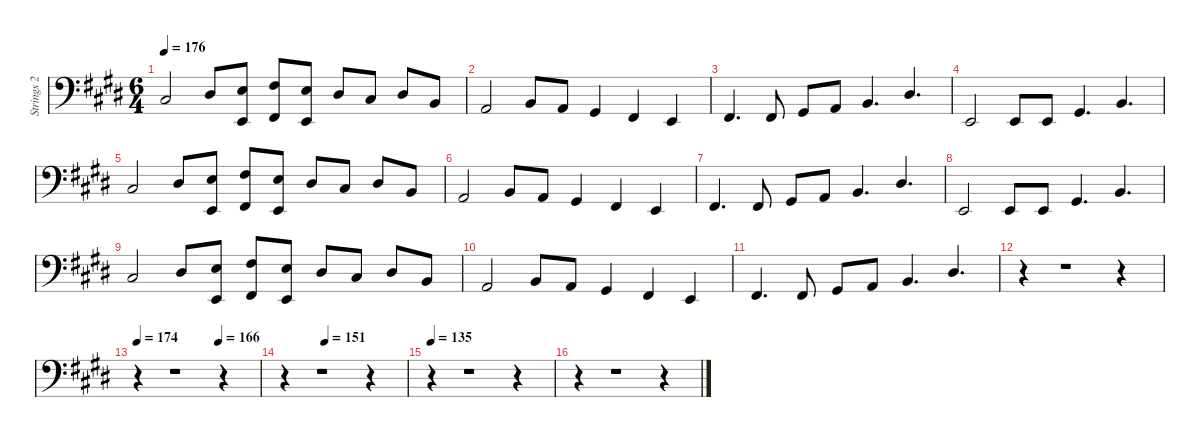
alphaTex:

\defaultSystemsLayout 4
\hideDynamics
\bracketExtendMode nobrackets
\firstSystemTrackNameMode fullname
\otherSystemsTrackNameMode fullname
\otherSystemsTrackNameOrientation horizontal
\track ("Strings 2" "vln.") {mute instrument stringensemble1}
\staff {score}
\tuning (E4 B3 G3 D3 A2 C2)
\ts (6 4)
\tempo 176
\clef f4
\ks e
13.6{acc #}.2{dy mf beam Up} 15.6{acc #}.8{beam Up} (7.5{acc forcenatural} 4.6{acc forcenatural}).8{beam Up} (4.4{acc #} 6.6{acc #}).8{beam Up} (7.5{acc forcenatural} 4.6{acc forcenatural}).8{beam Up} 15.6{acc #}.8{beam Up} 13.6{acc #}.8{beam Up} 15.6{acc #}.8{beam Up} 11.6{acc forcenatural}.8{beam Up} |
9.6{acc forcenatural}.2{beam Up} 11.6{acc forcenatural}.8{beam Up} 0.5{acc forcenatural}.8{beam Up} 8.6{acc #}.4{beam Up} 6.6{acc #}.4{beam Up} 4.6{acc forcenatural}.4{beam Up} |
6.6{acc #}.4{d beam Up} 6.6{acc #}.8{beam Up} 8.6{acc #}.8{beam Up} 0.5{acc forcenatural}.8{beam Up} 11.6{acc forcenatural}.4{d beam Up} 15.6{acc #}.4{d beam Up} |
4.6{acc forcenatural}.2{beam Up} 4.6{acc forcenatural}.8{beam Up} 4.6{acc forcenatural}.8{beam Up} 8.6{acc #}.4{d beam Up} 11.6{acc forcenatural}.4{d beam Up} |
13.6{acc #}.2{beam Up} 15.6{acc #}.8{beam Up} (7.5{acc forcenatural} 4.6{acc forcenatural}).8{beam Up} (4.4{acc #} 6.6{acc #}).8{beam Up} (7.5{acc forcenatural} 4.6{acc forcenatural}).8{beam Up} 15.6{acc #}.8{beam Up} 13.6{acc #}.8{beam Up} 15.6{acc #}.8{beam Up} 11.6{acc forcenatural}.8{beam Up} |
9.6{acc forcenatural}.2{beam Up} 11.6{acc forcenatural}.8{beam Up} 0.5{acc forcenatural}.8{beam Up} 8.6{acc #}.4{beam Up} 6.6{acc #}.4{beam Up} 4.6{acc forcenatural}.4{beam Up} |
6.6{acc #}.4{d beam Up} 6.6{acc #}.8{beam Up} 8.6{acc #}.8{beam Up} 0.5{acc forcenatural}.8{beam Up} 11.6{acc forcenatural}.4{d beam Up} 15.6{acc #}.4{d beam Up} |
4.6{acc forcenatural}.2{beam Up} 4.6{acc forcenatural}.8{beam Up} 4.6{acc forcenatural}.8{beam Up} 8.6{acc #}.4{d beam Up} 11.6{acc forcenatural}.4{d beam Up} |
13.6{acc #}.2{beam Up} 15.6{acc #}.8{beam Up} (7.5{acc forcenatural} 4.6{acc forcenatural}).8{beam Up} (4.4{acc #} 6.6{acc #}).8{beam Up} (7.5{acc forcenatural} 4.6{acc forcenatural}).8{beam Up} 15.6{acc #}.8{beam Up} 13.6{acc #}.8{beam Up} 15.6{acc #}.8{beam Up} 11.6{acc forcenatural}.8{beam Up} |
9.6{acc forcenatural}.2{beam Up} 11.6{acc forcenatural}.8{beam Up} 0.5{acc forcenatural}.8{beam Up} 8.6{acc #}.4{beam Up} 6.6{acc #}.4{beam Up} 4.6{acc forcenatural}.4{beam Up} |
6.6{acc #}.4{d beam Up} 6.6{acc #}.8{beam Up} 8.6{acc #}.8{beam Up} 0.5{acc forcenatural}.8{beam Up} 11.6{acc forcenatural}.4{d beam Up} 15.6{acc #}.4{d beam Up} |
r.4{beam Down} r.1{beam Down} r.4{beam Down} |
\tempo 174
\tempo (166 0.666667)
r.4{beam Down} r.1{beam Down} r.4{beam Down} |
\tempo (151 0.333333)
r.4{beam Down} r.1{beam Down} r.4{beam Down} |
\tempo 135
r.4{beam Down} r.1{beam Down} r.4{beam Down} |
r.4{beam Down} r.1{beam Down} r.4{beam Down}
